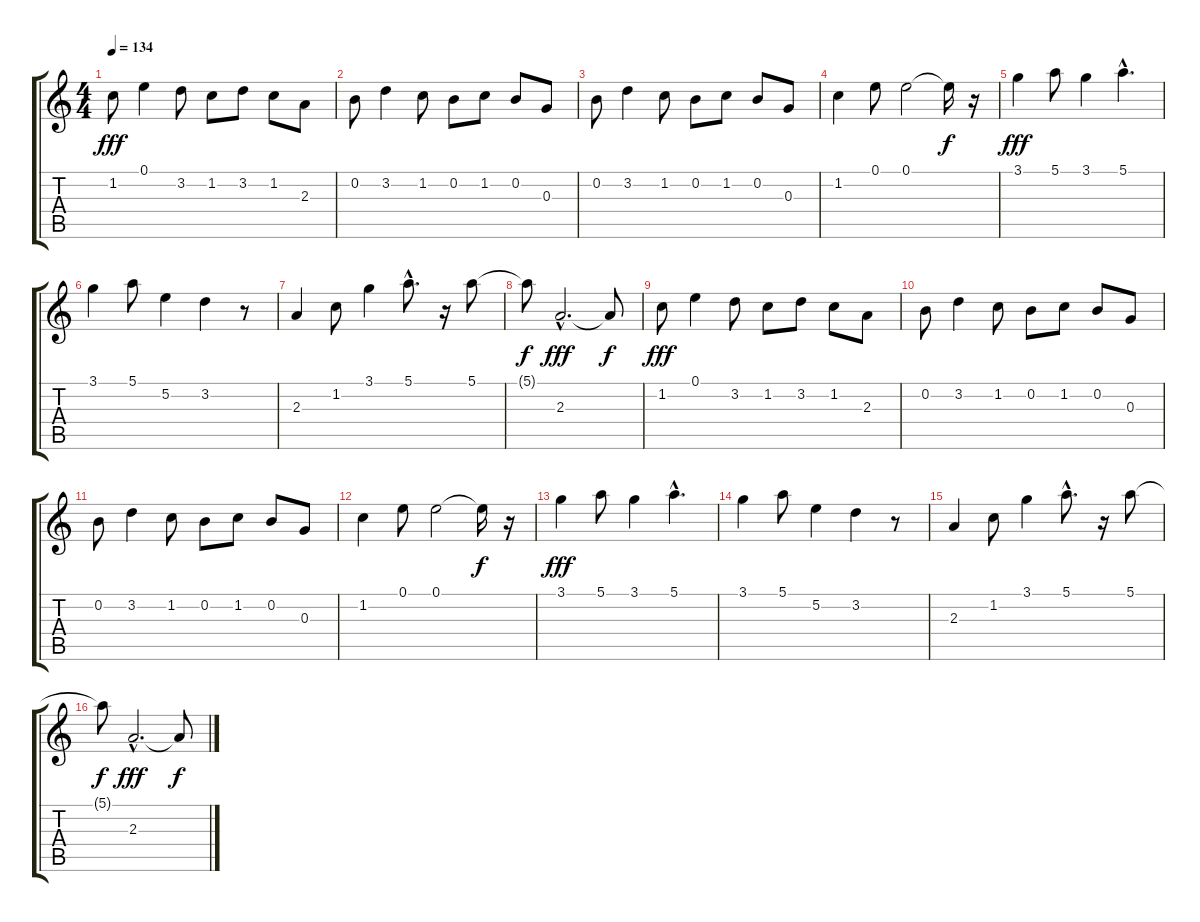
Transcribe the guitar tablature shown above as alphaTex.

\track "" {instrument overdrivenguitar}
\staff {score tabs}
\tuning (E4 B3 G3 D3 A2 E2) {hide}
\ts (4 4)
\tempo 134
\clef g2
\ks c
1.2.8{dy fff volume 9 instrument overdrivenguitar} 0.1.4 3.2.8 1.2.8 3.2.8 1.2.8 2.3.8 |
0.2.8 3.2.4 1.2.8 0.2.8 1.2.8 0.2.8 0.3.8 |
0.2.8 3.2.4 1.2.8 0.2.8 1.2.8 0.2.8 0.3.8 |
1.2.4 0.1.8 0.1.2 0.1{t}.16{dy f} r.16 |
3.1.4{dy fff} 5.1.8 3.1.4 5.1{hac}.4{d} |
3.1.4 5.1.8 5.2.4 3.2.4 r.8 |
2.3.4 1.2.8 3.1.4 5.1{hac}.8{d} r.16 5.1.8 |
5.1{t}.8{dy f} 2.3{hac}.2{d dy fff} 2.3{t}.8{dy f} |
1.2.8{dy fff volume 9 instrument overdrivenguitar} 0.1.4 3.2.8 1.2.8 3.2.8 1.2.8 2.3.8 |
0.2.8 3.2.4 1.2.8 0.2.8 1.2.8 0.2.8 0.3.8 |
0.2.8 3.2.4 1.2.8 0.2.8 1.2.8 0.2.8 0.3.8 |
1.2.4 0.1.8 0.1.2 0.1{t}.16{dy f} r.16 |
3.1.4{dy fff} 5.1.8 3.1.4 5.1{hac}.4{d} |
3.1.4 5.1.8 5.2.4 3.2.4 r.8 |
2.3.4 1.2.8 3.1.4 5.1{hac}.8{d} r.16 5.1.8 |
5.1{t}.8{dy f} 2.3{hac}.2{d dy fff} 2.3{t}.8{dy f}
